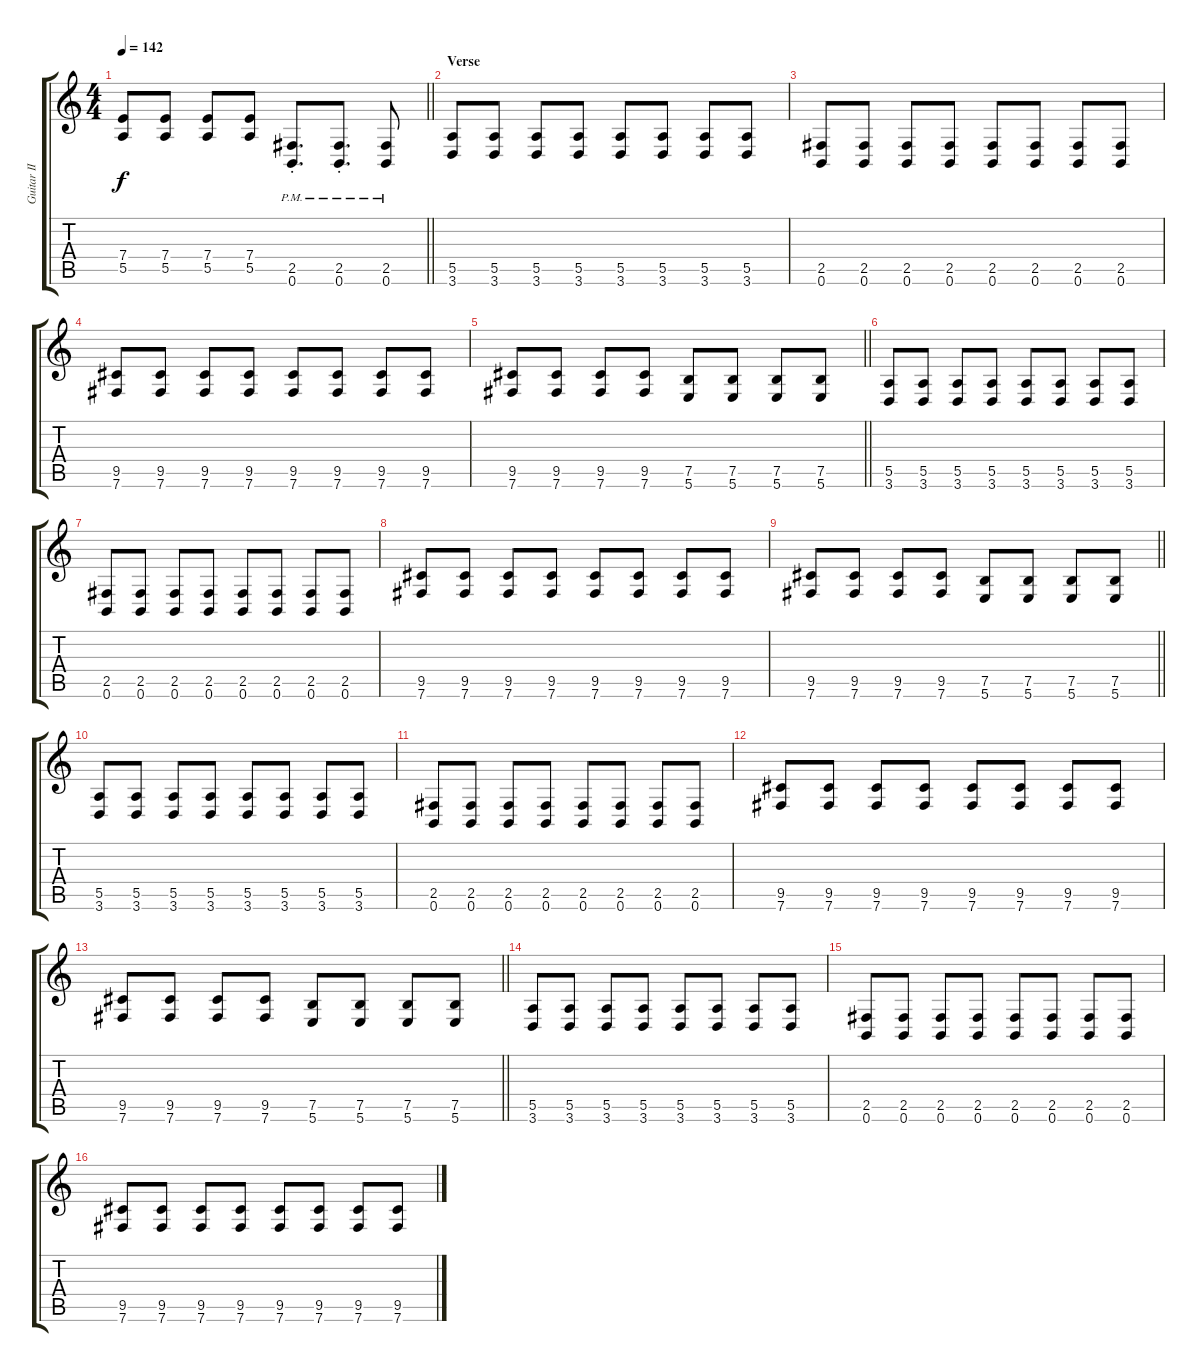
\track ("Guitar II" "Guitar II") {instrument distortionguitar}
\staff {score tabs}
\tuning (B3 Gb3 D3 A2 E2 B1) {hide}
\ts (4 4)
\tempo 142
\clef g2
\barLineRight lightlight
\ks c
(7.4 5.5).8{dy f} (7.4 5.5).8 (7.4 5.5).8 (7.4 5.5).8 (2.5{pm st} 0.6{pm st}).8{d} (2.5{pm st} 0.6{pm st}).8{d} (2.5{pm} 0.6{pm}).8 |
\section ("" "Verse")
(5.5 3.6).8 (5.5 3.6).8 (5.5 3.6).8 (5.5 3.6).8 (5.5 3.6).8 (5.5 3.6).8 (5.5 3.6).8 (5.5 3.6).8 |
(2.5 0.6).8 (2.5 0.6).8 (2.5 0.6).8 (2.5 0.6).8 (2.5 0.6).8 (2.5 0.6).8 (2.5 0.6).8 (2.5 0.6).8 |
(9.5 7.6).8 (9.5 7.6).8 (9.5 7.6).8 (9.5 7.6).8 (9.5 7.6).8 (9.5 7.6).8 (9.5 7.6).8 (9.5 7.6).8 |
\barLineRight lightlight
(9.5 7.6).8 (9.5 7.6).8 (9.5 7.6).8 (9.5 7.6).8 (7.5 5.6).8 (7.5 5.6).8 (7.5 5.6).8 (7.5 5.6).8 |
\section ("" "")
(5.5 3.6).8 (5.5 3.6).8 (5.5 3.6).8 (5.5 3.6).8 (5.5 3.6).8 (5.5 3.6).8 (5.5 3.6).8 (5.5 3.6).8 |
(2.5 0.6).8 (2.5 0.6).8 (2.5 0.6).8 (2.5 0.6).8 (2.5 0.6).8 (2.5 0.6).8 (2.5 0.6).8 (2.5 0.6).8 |
(9.5 7.6).8 (9.5 7.6).8 (9.5 7.6).8 (9.5 7.6).8 (9.5 7.6).8 (9.5 7.6).8 (9.5 7.6).8 (9.5 7.6).8 |
\barLineRight lightlight
(9.5 7.6).8 (9.5 7.6).8 (9.5 7.6).8 (9.5 7.6).8 (7.5 5.6).8 (7.5 5.6).8 (7.5 5.6).8 (7.5 5.6).8 |
\section ("" "")
(5.5 3.6).8 (5.5 3.6).8 (5.5 3.6).8 (5.5 3.6).8 (5.5 3.6).8 (5.5 3.6).8 (5.5 3.6).8 (5.5 3.6).8 |
(2.5 0.6).8 (2.5 0.6).8 (2.5 0.6).8 (2.5 0.6).8 (2.5 0.6).8 (2.5 0.6).8 (2.5 0.6).8 (2.5 0.6).8 |
(9.5 7.6).8 (9.5 7.6).8 (9.5 7.6).8 (9.5 7.6).8 (9.5 7.6).8 (9.5 7.6).8 (9.5 7.6).8 (9.5 7.6).8 |
\barLineRight lightlight
(9.5 7.6).8 (9.5 7.6).8 (9.5 7.6).8 (9.5 7.6).8 (7.5 5.6).8 (7.5 5.6).8 (7.5 5.6).8 (7.5 5.6).8 |
\section ("" "")
(5.5 3.6).8 (5.5 3.6).8 (5.5 3.6).8 (5.5 3.6).8 (5.5 3.6).8 (5.5 3.6).8 (5.5 3.6).8 (5.5 3.6).8 |
(2.5 0.6).8 (2.5 0.6).8 (2.5 0.6).8 (2.5 0.6).8 (2.5 0.6).8 (2.5 0.6).8 (2.5 0.6).8 (2.5 0.6).8 |
(9.5 7.6).8 (9.5 7.6).8 (9.5 7.6).8 (9.5 7.6).8 (9.5 7.6).8 (9.5 7.6).8 (9.5 7.6).8 (9.5 7.6).8
